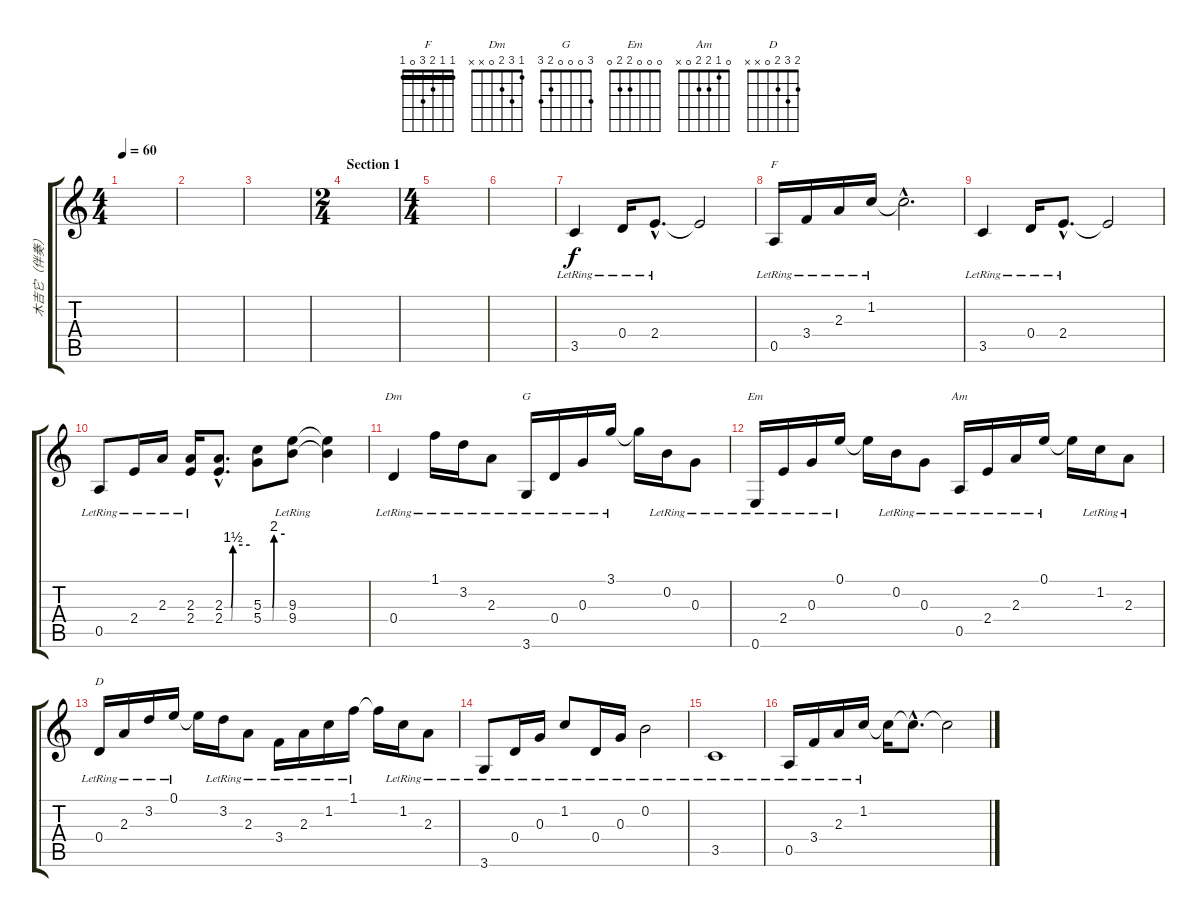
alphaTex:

\track ("木吉它（伴奏）" "木吉它（伴奏）") {instrument acousticguitarsteel}
\staff {score tabs}
\tuning (E4 B3 G3 D3 A2 E2) {hide}
\chord ("F" 1 1 2 3 0 1) {barre 1}
\chord ("Dm" 1 3 2 0 x x)
\chord ("G" 3 0 0 0 2 3)
\chord ("Em" 0 0 0 2 2 0)
\chord ("Am" 0 1 2 2 0 x)
\chord ("D" 2 3 2 0 x x)
\ts (4 4)
\tempo 60
\clef g2
\ks c
|
|
|
\ts (2 4)
\section ("" "Section 1")
|
\ts (4 4)
|
|
3.5{lr}.4 0.4{lr}.16 2.4{hac lr}.8{d} 2.4{t}.2 |
0.5{lr}.16{ch "F"} 3.4{lr}.16 2.3{lr}.16 1.2{lr}.16 1.2{hac t}.2{d} |
3.5{lr}.4 0.4{lr}.16 2.4{hac lr}.8{d} 2.4{t}.2 |
0.5{lr}.8 2.4{lr}.16 2.3{lr}.16 (2.3{lr} 2.4{lr}).16 (2.3{be (custom 0 0 15 0 20 6 60 6) hac} 2.4{be (custom 0 0 15 0 20 6 60 6) hac}).8{d} (5.3{be (custom 0 0 25 0 30 8 60 8)} 5.4{be (custom 0 0 25 0 30 8 60 8)}).8 (9.3{lr} 9.4{lr}).8 (9.3{t} 9.4{t}).4 |
0.4{lr}.4{ch "Dm"} 1.1{lr}.16 3.2{lr}.16 2.3{lr}.8 3.6{lr}.16{ch "G"} 0.4{lr}.16 0.3{lr}.16 3.1{lr}.16 3.1{t}.16 0.2{lr}.16 0.3{lr}.8 |
0.6{lr}.16{ch "Em"} 2.4{lr}.16 0.3{lr}.16 0.1{lr}.16 0.1{t}.16 0.2{lr}.16 0.3{lr}.8 0.5{lr}.16{ch "Am"} 2.4{lr}.16 2.3{lr}.16 0.1{lr}.16 0.1{t}.16 1.2{lr}.16 2.3{lr}.8 |
0.4{lr}.16{ch "D"} 2.3{lr}.16 3.2{lr}.16 0.1{lr}.16 0.1{t}.16 3.2{lr}.16 2.3{lr}.8 3.4{lr}.16 2.3{lr}.16 1.2{lr}.16 1.1{lr}.16 1.1{t}.16 1.2{lr}.16 2.3{lr}.8 |
3.6{lr}.8 0.4{lr}.16 0.3{lr}.16 1.2{lr}.8 0.4{lr}.16 0.3{lr}.16 0.2{lr}.2 |
3.5{lr}.1 |
0.5{lr}.16 3.4{lr}.16 2.3{lr}.16 1.2{lr}.16 1.2{t}.16 1.2{hac t}.8{d} 1.2{t}.2
